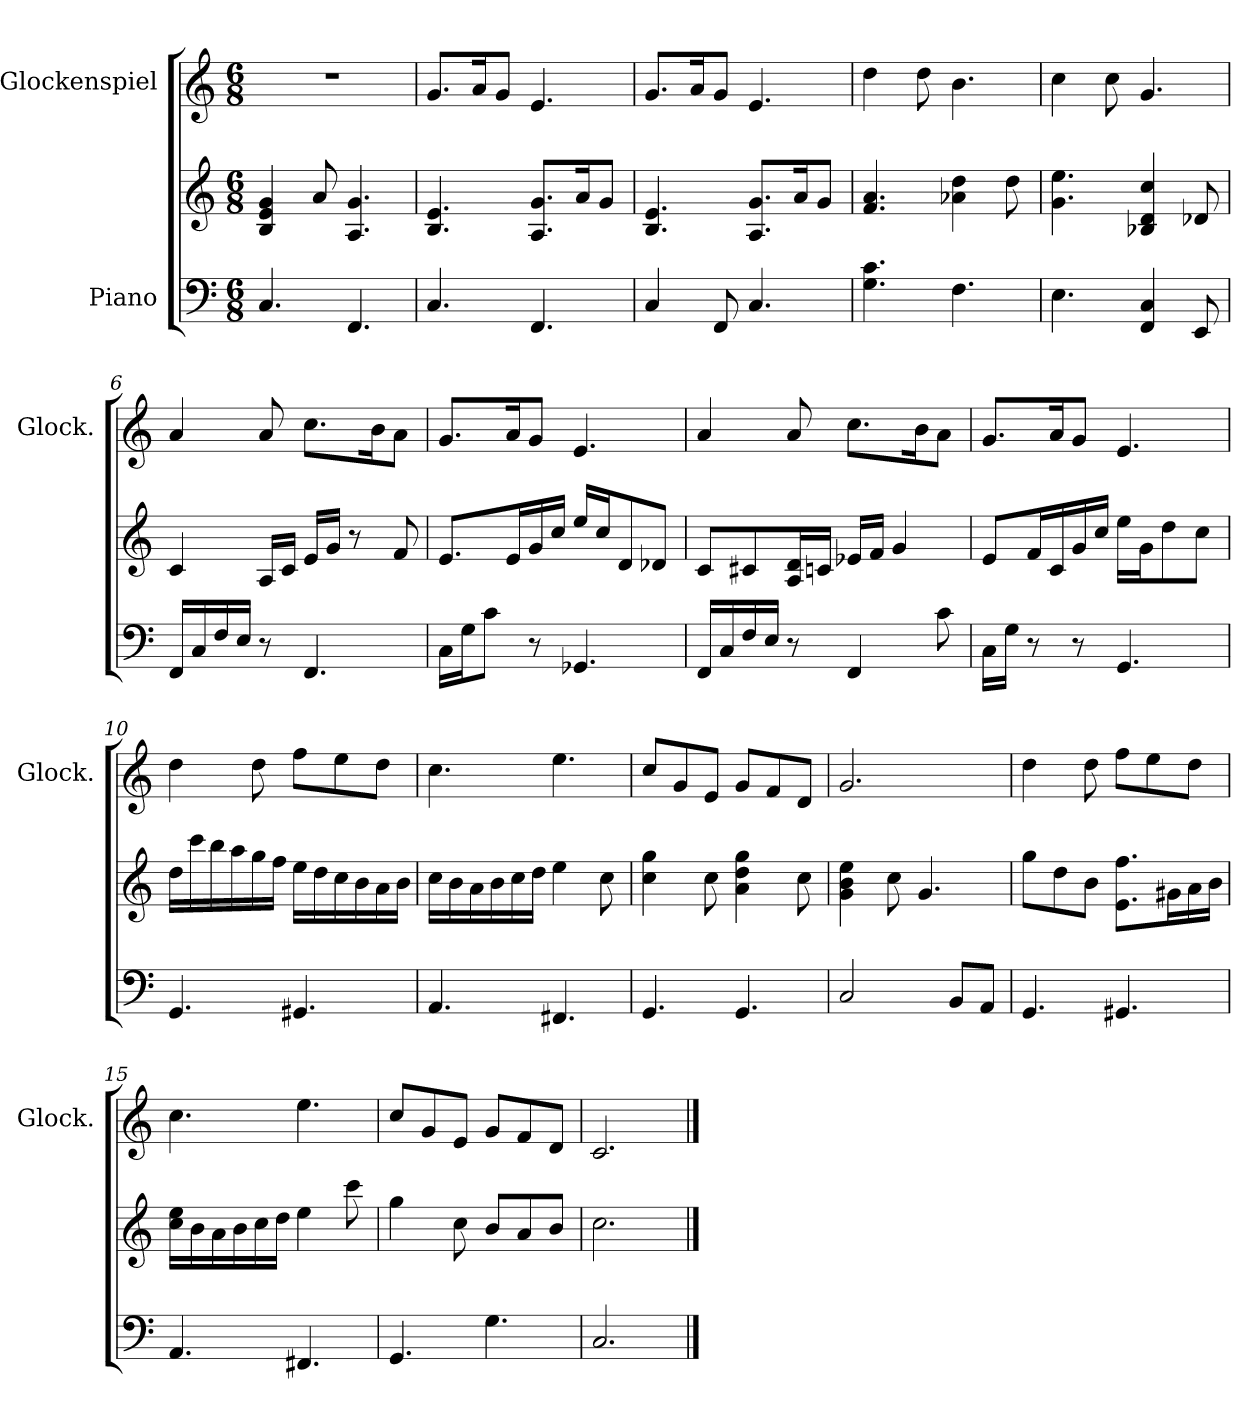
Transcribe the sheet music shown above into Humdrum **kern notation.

**kern	**kern	**kern
*part2	*part2	*part1
*staff3	*staff2	*staff1
*I"Piano	*	*I"Glockenspiel
*	*	*I'Glock.
*clefF4	*clefG2	*clefG2
*	*	*ITrd-14c-24
*k[]	*k[]	*k[]
*M6/8	*M6/8	*M6/8
*MM60	*MM60	*MM60
=1	=1	=1
4.C/	4B/ 4e/ 4g/	2.r
.	8a/	.
4.FF/	4.A/ 4.g/	.
=2	=2	=2
4.C/	4.B/ 4.e/	8.ggg/L
.	.	16aaa/K
.	.	8ggg/J
4.FF/	8.A/ 8.g/L	4.eee/
.	16a/K	.
.	8g/J	.
=3	=3	=3
4C/	4.B/ 4.e/	8.ggg/L
.	.	16aaa/K
8FF/	.	8ggg/J
4.C/	8.A/ 8.g/L	4.eee/
.	16a/K	.
.	8g/J	.
=4	=4	=4
4.G\ 4.c\	4.f/ 4.a/	4dddd\
.	.	8dddd\
4.F\	4a-X\ 4dd\	4.bbb\
.	8dd\	.
=5	=5	=5
4.E\	4.g\ 4.ee\	4cccc\
.	.	8cccc\
4FF/ 4C/	4B-X/ 4d/ 4cc/	4.ggg/
8EE/	8d-X/	.
=6	=6	=6
16FF/LL	4c/	4aaa/
16C/	.	.
16F/	.	.
16E/JJ	.	.
8r	16A/LL	8aaa/
.	16c/JJ	.
4.FF/	16e/LL	8.cccc\L
.	16g/JJ	.
.	8r	.
.	.	16bbb\K
.	8f/	8aaa\J
!!LO:LB:g=z
=7	=7	=7
16C\LL	8.e/L	8.ggg/L
16G\J	.	.
8c\J	.	.
.	16e/L	16aaa/K
8r	16g/	8ggg/J
.	16cc/JJ	.
4.GG-X/	16ee/LL	4.eee/
.	16cc/J	.
.	8d/	.
.	8d-X/J	.
=8	=8	=8
16FF/LL	8c/L	4aaa/
16C/	.	.
16F/	8c#X/	.
16E/JJ	.	.
8r	16A/ 16d/L	8aaa/
.	16cn/JJ	.
4FF/	16e-X/LL	8.cccc\L
.	16f/JJ	.
.	4g/	.
.	.	16bbb\K
8c\	.	8aaa\J
=9	=9	=9
16C\LL	8e/L	8.ggg/L
16G\JJ	.	.
8r	16f/L	.
.	16c/	16aaa/K
8r	16g/	8ggg/J
.	16cc/JJ	.
4.GG/	16ee\LL	4.eee/
.	16g\J	.
.	8dd\	.
.	8cc\J	.
=10	=10	=10
4.GG/	16dd\LL	4dddd\
.	16ccc\	.
.	16bb\	.
.	16aa\	.
.	16gg\	8dddd\
.	16ff\JJ	.
4.GG#X/	16ee\LL	8ffff\L
.	16dd\	.
.	16cc\	8eeee\
.	16b\	.
.	16a\	8dddd\J
.	16b\JJ	.
!!LO:LB:g=z
=11	=11	=11
4.AA/	16cc\LL	4.cccc\
.	16b\	.
.	16a\	.
.	16b\	.
.	16cc\	.
.	16dd\JJ	.
4.FF#X/	4ee\	4.eeee\
.	8cc\	.
=12	=12	=12
4.GG/	4cc\ 4gg\	8cccc/L
.	.	8ggg/
.	8cc\	8eee/J
4.GG/	4a\ 4dd\ 4gg\	8ggg/L
.	.	8fff/
.	8cc\	8ddd/J
=13	=13	=13
2C/	4g\ 4b\ 4ee\	2.ggg/
.	8cc\	.
.	4.g/	.
8BB/L	.	.
8AA/J	.	.
=14	=14	=14
4.GG/	8gg\L	4dddd\
.	8dd\	.
.	8b\J	8dddd\
4.GG#X/	8.e\ 8.ff\L	8ffff\L
.	.	8eeee\
.	16g#X\L	.
.	16a\	8dddd\J
.	16b\JJ	.
=15	=15	=15
4.AA/	16cc\ 16ee\LL	4.cccc\
.	16b\	.
.	16a\	.
.	16b\	.
.	16cc\	.
.	16dd\JJ	.
4.FF#X/	4ee\	4.eeee\
.	8ccc\	.
=16	=16	=16
4.GG/	4gg\	8cccc/L
.	.	8ggg/
.	8cc\	8eee/J
4.G\	8b/L	8ggg/L
.	8a/	8fff/
.	8b/J	8ddd/J
=17	=17	=17
2.C/	2.cc\	2.ccc/
==	==	==
*-	*-	*-
